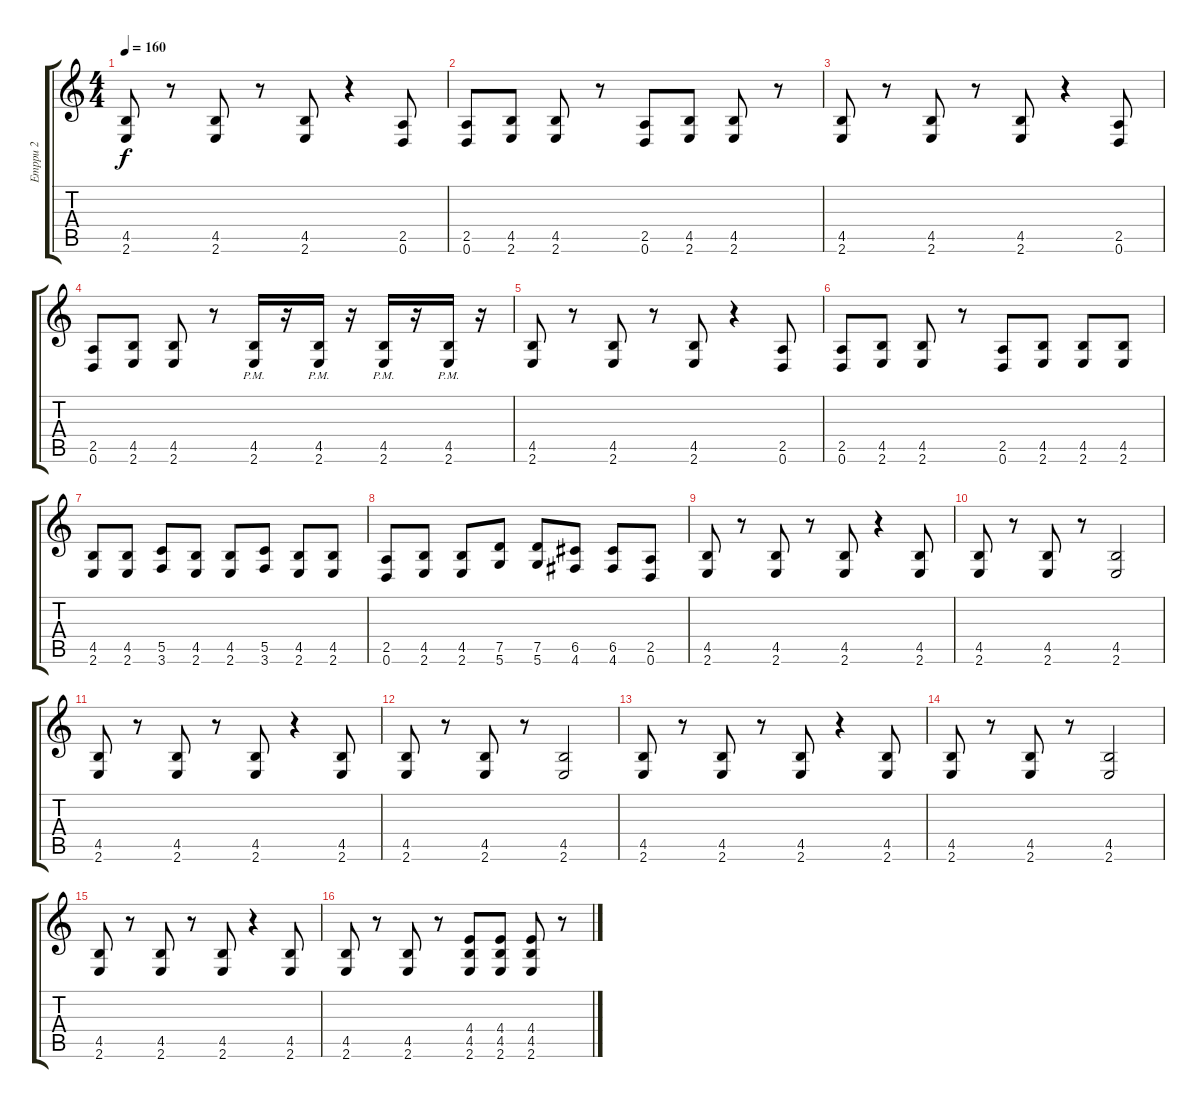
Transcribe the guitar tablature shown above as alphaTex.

\track ("Emppu 2" "Emppu 2") {instrument distortionguitar}
\staff {score tabs}
\tuning (D4 A3 F3 C3 G2 D2) {hide}
\ts (4 4)
\tempo 160
\clef g2
\ks c
(4.5 2.6).8{dy f} r.8 (4.5 2.6).8 r.8 (4.5 2.6).8 r.4 (2.5 0.6).8 |
(2.5 0.6).8 (4.5 2.6).8 (4.5 2.6).8 r.8 (2.5 0.6).8 (4.5 2.6).8 (4.5 2.6).8 r.8 |
(4.5 2.6).8 r.8 (4.5 2.6).8 r.8 (4.5 2.6).8 r.4 (2.5 0.6).8 |
(2.5 0.6).8 (4.5 2.6).8 (4.5 2.6).8 r.8 (4.5{pm} 2.6{pm}).16 r.16 (4.5{pm} 2.6{pm}).16 r.16 (4.5 2.6{pm}).16 r.16 (4.5{pm} 2.6{pm}).16 r.16 |
(4.5 2.6).8 r.8 (4.5 2.6).8 r.8 (4.5 2.6).8 r.4 (2.5 0.6).8 |
(2.5 0.6).8 (4.5 2.6).8 (4.5 2.6).8 r.8 (2.5 0.6).8 (4.5 2.6).8 (4.5 2.6).8 (4.5 2.6).8 |
(4.5 2.6).8 (4.5 2.6).8 (5.5 3.6).8 (4.5 2.6).8 (4.5 2.6).8 (5.5 3.6).8 (4.5 2.6).8 (4.5 2.6).8 |
(2.5 0.6).8 (4.5 2.6).8 (4.5 2.6).8 (7.5 5.6).8 (7.5 5.6).8 (6.5 4.6).8 (6.5 4.6).8 (2.5 0.6).8 |
(4.5 2.6).8 r.8 (4.5 2.6).8 r.8 (4.5 2.6).8 r.4 (4.5 2.6).8 |
(4.5 2.6).8 r.8 (4.5 2.6).8 r.8 (4.5 2.6).2 |
(4.5 2.6).8 r.8 (4.5 2.6).8 r.8 (4.5 2.6).8 r.4 (4.5 2.6).8 |
(4.5 2.6).8 r.8 (4.5 2.6).8 r.8 (4.5 2.6).2 |
(4.5 2.6).8 r.8 (4.5 2.6).8 r.8 (4.5 2.6).8 r.4 (4.5 2.6).8 |
(4.5 2.6).8 r.8 (4.5 2.6).8 r.8 (4.5 2.6).2 |
(4.5 2.6).8 r.8 (4.5 2.6).8 r.8 (4.5 2.6).8 r.4 (4.5 2.6).8 |
(4.5 2.6).8 r.8 (4.5 2.6).8 r.8 (4.4 4.5 2.6).8 (4.4 4.5 2.6).8 (4.4 4.5 2.6).8 r.8
